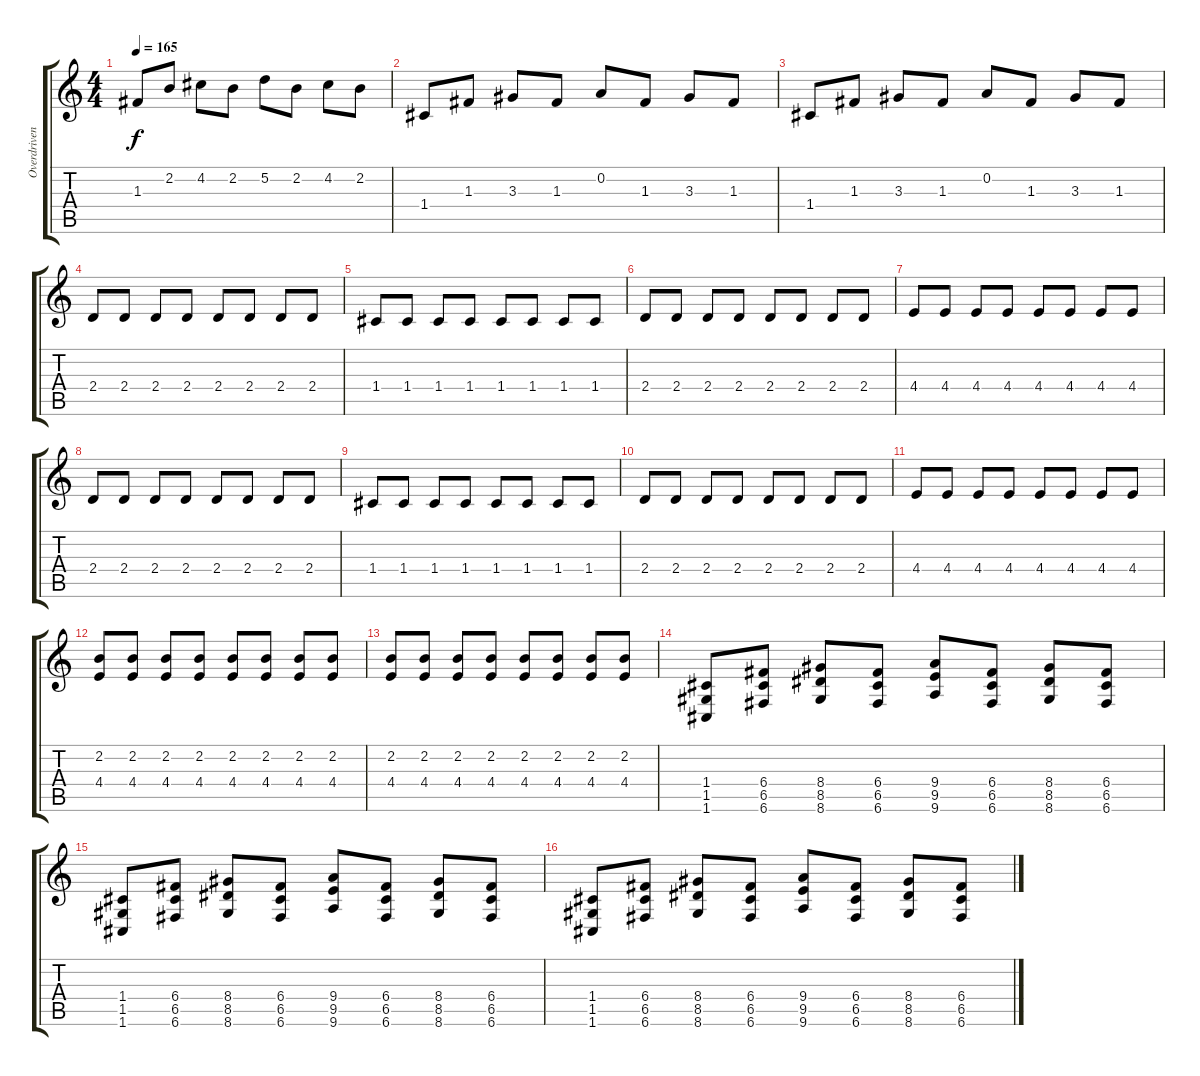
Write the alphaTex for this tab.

\track ("Overdriven Guitar" "Overdriven") {instrument overdrivenguitar}
\staff {score tabs}
\tuning (D4 A3 F3 C3 G2 C2) {hide}
\ts (4 4)
\tempo 165
\clef g2
\ks c
1.3.8{dy f} 2.2.8 4.2.8 2.2.8 5.2.8 2.2.8 4.2.8 2.2.8 |
1.4.8 1.3.8 3.3.8 1.3.8 0.2.8 1.3.8 3.3.8 1.3.8 |
1.4.8 1.3.8 3.3.8 1.3.8 0.2.8 1.3.8 3.3.8 1.3.8 |
2.4.8 2.4.8 2.4.8 2.4.8 2.4.8 2.4.8 2.4.8 2.4.8 |
1.4.8 1.4.8 1.4.8 1.4.8 1.4.8 1.4.8 1.4.8 1.4.8 |
2.4.8 2.4.8 2.4.8 2.4.8 2.4.8 2.4.8 2.4.8 2.4.8 |
4.4.8 4.4.8 4.4.8 4.4.8 4.4.8 4.4.8 4.4.8 4.4.8 |
2.4.8 2.4.8 2.4.8 2.4.8 2.4.8 2.4.8 2.4.8 2.4.8 |
1.4.8 1.4.8 1.4.8 1.4.8 1.4.8 1.4.8 1.4.8 1.4.8 |
2.4.8 2.4.8 2.4.8 2.4.8 2.4.8 2.4.8 2.4.8 2.4.8 |
4.4.8 4.4.8 4.4.8 4.4.8 4.4.8 4.4.8 4.4.8 4.4.8 |
(2.2 4.4).8 (2.2 4.4).8 (2.2 4.4).8 (2.2 4.4).8 (2.2 4.4).8 (2.2 4.4).8 (2.2 4.4).8 (2.2 4.4).8 |
(2.2 4.4).8 (2.2 4.4).8 (2.2 4.4).8 (2.2 4.4).8 (2.2 4.4).8 (2.2 4.4).8 (2.2 4.4).8 (2.2 4.4).8 |
(1.4 1.5 1.6).8 (6.4 6.5 6.6).8 (8.4 8.5 8.6).8 (6.4 6.5 6.6).8 (9.4 9.5 9.6).8 (6.4 6.5 6.6).8 (8.4 8.5 8.6).8 (6.4 6.5 6.6).8 |
(1.4 1.5 1.6).8 (6.4 6.5 6.6).8 (8.4 8.5 8.6).8 (6.4 6.5 6.6).8 (9.4 9.5 9.6).8 (6.4 6.5 6.6).8 (8.4 8.5 8.6).8 (6.4 6.5 6.6).8 |
(1.4 1.5 1.6).8 (6.4 6.5 6.6).8 (8.4 8.5 8.6).8 (6.4 6.5 6.6).8 (9.4 9.5 9.6).8 (6.4 6.5 6.6).8 (8.4 8.5 8.6).8 (6.4 6.5 6.6).8
